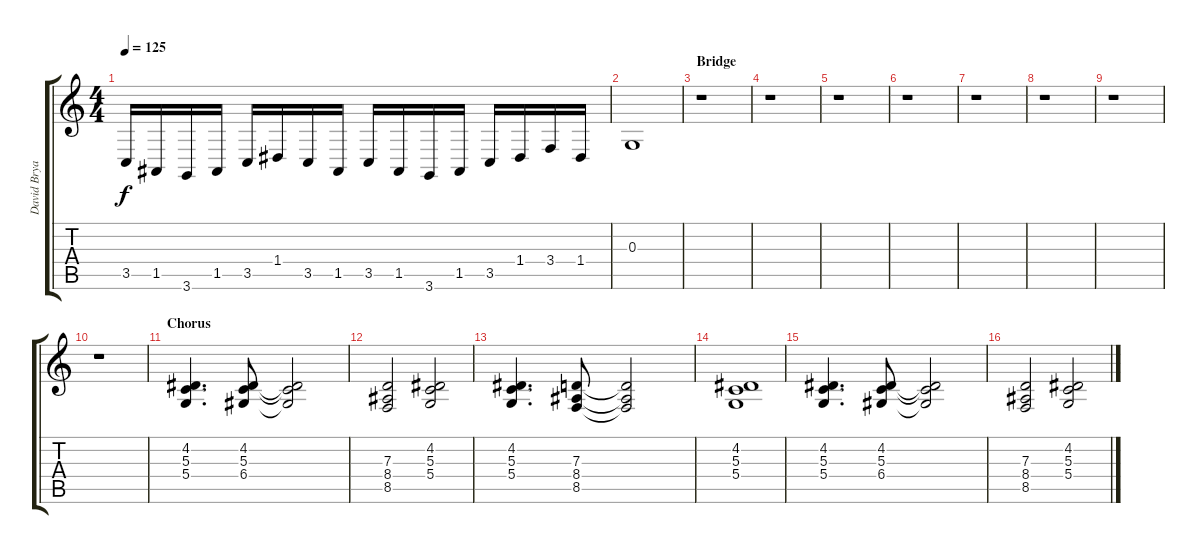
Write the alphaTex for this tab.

\track ("David Bryan (Staff 1)" "David Brya") {instrument synthstrings1}
\staff {score tabs}
\tuning (E4 B3 G3 D3 A2 E2) {hide}
\ts (4 4)
\tempo 125
\clef g2
\ks c
3.5.16{dy f} 1.5.16 3.6.16 1.5.16 3.5.16 1.4.16 3.5.16 1.5.16 3.5.16 1.5.16 3.6.16 1.5.16 3.5.16 1.4.16 3.4.16 1.4.16 |
0.3.1 |
\section ("" "Bridge")
r.1 |
r.1 |
r.1 |
r.1 |
r.1 |
r.1 |
r.1 |
r.1 |
\section ("" "Chorus")
(4.2 5.3 5.4).4{d} (4.2 5.3 6.4).8 (4.2{t} 5.3{t} 6.4{t}).2 |
(7.3 8.4 8.5).2 (4.2 5.3 5.4).2 |
(4.2 5.3 5.4).4{d} (7.3 8.4 8.5).8 (7.3{t} 8.4{t} 8.5{t}).2 |
(4.2 5.3 5.4).1 |
(4.2 5.3 5.4).4{d} (4.2 5.3 6.4).8 (4.2{t} 5.3{t} 6.4{t}).2 |
(7.3 8.4 8.5).2 (4.2 5.3 5.4).2
